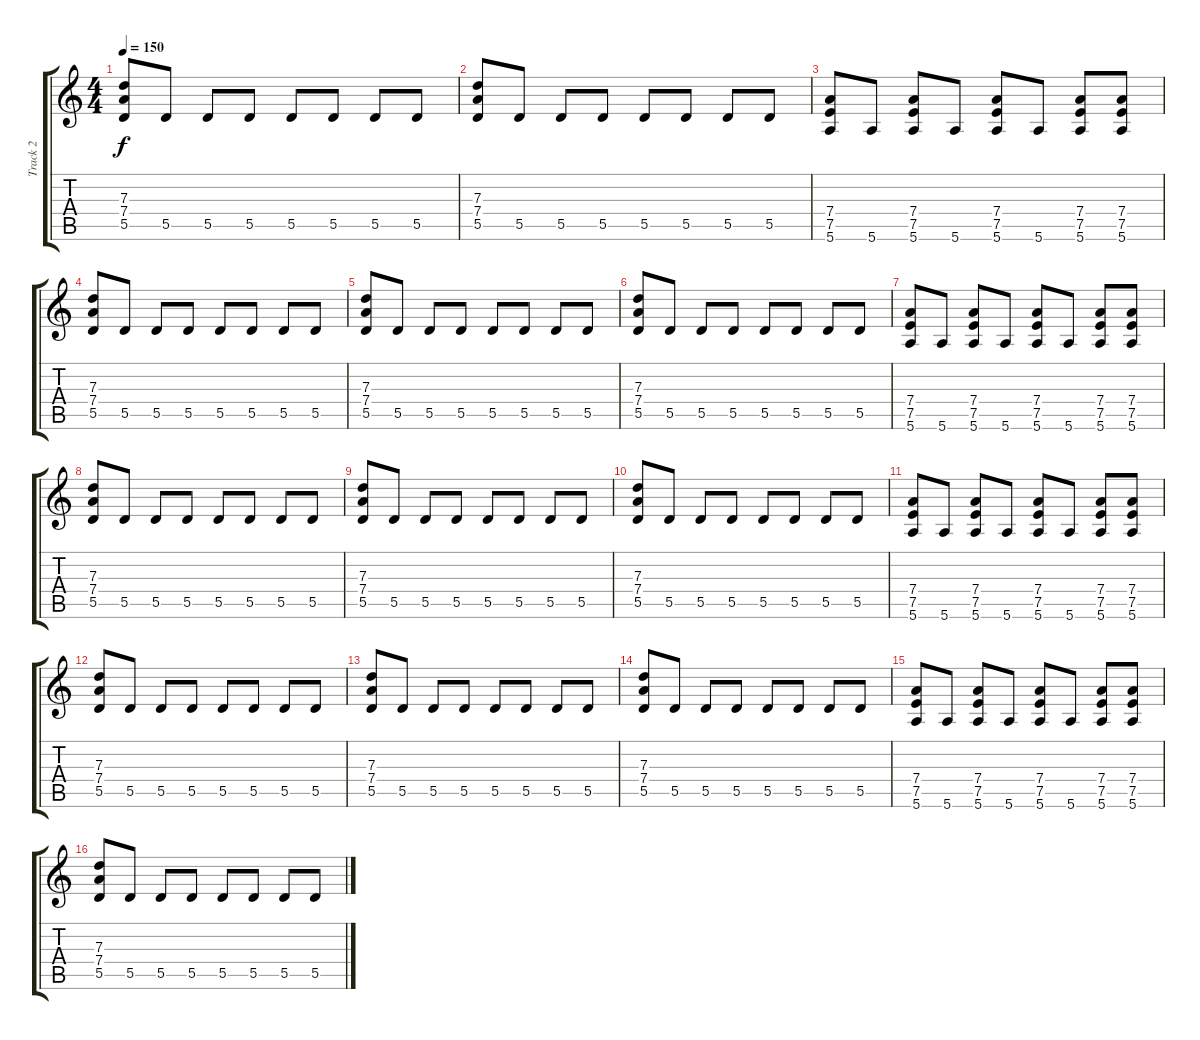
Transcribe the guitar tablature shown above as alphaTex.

\track ("Track 2" "Track 2") {instrument distortionguitar}
\staff {score tabs}
\tuning (E4 B3 G3 D3 A2 E2) {hide}
\ts (4 4)
\tempo 150
\clef g2
\ks c
(7.3 7.4 5.5).8{dy f} 5.5.8 5.5.8 5.5.8 5.5.8 5.5.8 5.5.8 5.5.8 |
(7.3 7.4 5.5).8 5.5.8 5.5.8 5.5.8 5.5.8 5.5.8 5.5.8 5.5.8 |
(7.4 7.5 5.6).8 5.6.8 (7.4 7.5 5.6).8 5.6.8 (7.4 7.5 5.6).8 5.6.8 (7.4 7.5 5.6).8 (7.4 7.5 5.6).8 |
(7.3 7.4 5.5).8 5.5.8 5.5.8 5.5.8 5.5.8 5.5.8 5.5.8 5.5.8 |
(7.3 7.4 5.5).8 5.5.8 5.5.8 5.5.8 5.5.8 5.5.8 5.5.8 5.5.8 |
(7.3 7.4 5.5).8 5.5.8 5.5.8 5.5.8 5.5.8 5.5.8 5.5.8 5.5.8 |
(7.4 7.5 5.6).8 5.6.8 (7.4 7.5 5.6).8 5.6.8 (7.4 7.5 5.6).8 5.6.8 (7.4 7.5 5.6).8 (7.4 7.5 5.6).8 |
(7.3 7.4 5.5).8 5.5.8 5.5.8 5.5.8 5.5.8 5.5.8 5.5.8 5.5.8 |
(7.3 7.4 5.5).8 5.5.8 5.5.8 5.5.8 5.5.8 5.5.8 5.5.8 5.5.8 |
(7.3 7.4 5.5).8 5.5.8 5.5.8 5.5.8 5.5.8 5.5.8 5.5.8 5.5.8 |
(7.4 7.5 5.6).8 5.6.8 (7.4 7.5 5.6).8 5.6.8 (7.4 7.5 5.6).8 5.6.8 (7.4 7.5 5.6).8 (7.4 7.5 5.6).8 |
(7.3 7.4 5.5).8 5.5.8 5.5.8 5.5.8 5.5.8 5.5.8 5.5.8 5.5.8 |
(7.3 7.4 5.5).8 5.5.8 5.5.8 5.5.8 5.5.8 5.5.8 5.5.8 5.5.8 |
(7.3 7.4 5.5).8 5.5.8 5.5.8 5.5.8 5.5.8 5.5.8 5.5.8 5.5.8 |
(7.4 7.5 5.6).8 5.6.8 (7.4 7.5 5.6).8 5.6.8 (7.4 7.5 5.6).8 5.6.8 (7.4 7.5 5.6).8 (7.4 7.5 5.6).8 |
(7.3 7.4 5.5).8 5.5.8 5.5.8 5.5.8 5.5.8 5.5.8 5.5.8 5.5.8
